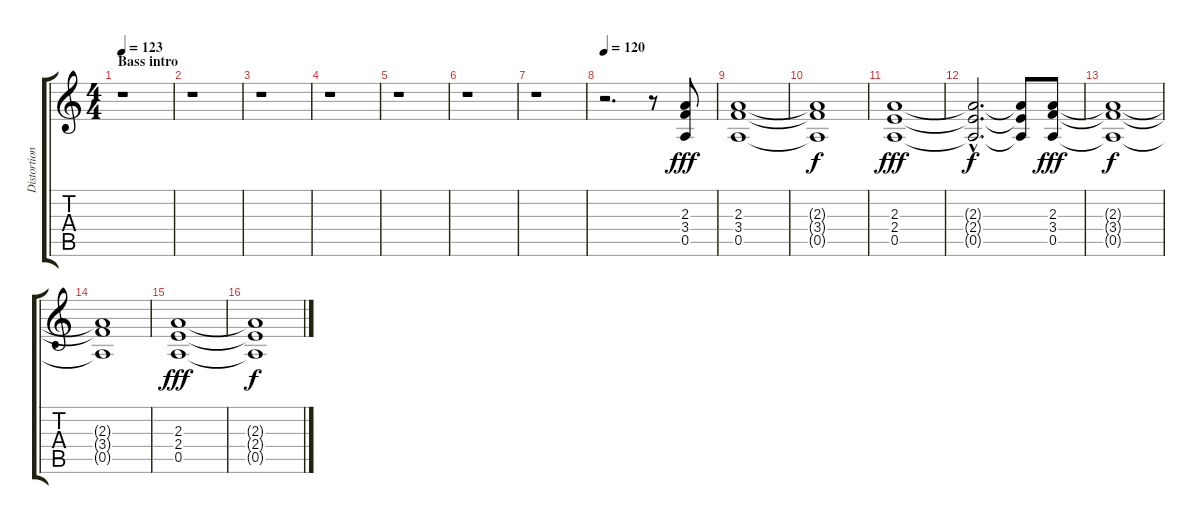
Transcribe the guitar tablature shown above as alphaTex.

\track ("Distortion guitar 1" "Distortion") {instrument distortionguitar}
\staff {score tabs}
\tuning (E4 B3 G3 D3 A2 E2) {hide}
\ts (4 4)
\section ("" "Bass intro")
\tempo 123
\tempo 120
\tempo 123
\clef g2
\ks c
r.1{dy fff instrument distortionguitar} |
r.1 |
r.1 |
r.1 |
r.1 |
r.1 |
r.1 |
\tempo 120
r.2{d} r.8 (2.3 3.4 0.5).8 |
(2.3 3.4 0.5).1 |
(2.3{t} 3.4{t} 0.5{t}).1{dy f} |
(2.3 2.4 0.5).1{dy fff} |
(2.3{hac t} 2.4{hac t} 0.5{hac t}).2{d dy f} (2.3{t} 2.4{t} 0.5{t}).8 (2.3 3.4 0.5).8{dy fff} |
(2.3{t} 3.4{t} 0.5{t}).1{dy f} |
(2.3{t} 3.4{t} 0.5{t}).1 |
(2.3 2.4 0.5).1{dy fff} |
(2.3{t} 2.4{t} 0.5{t}).1{dy f}
